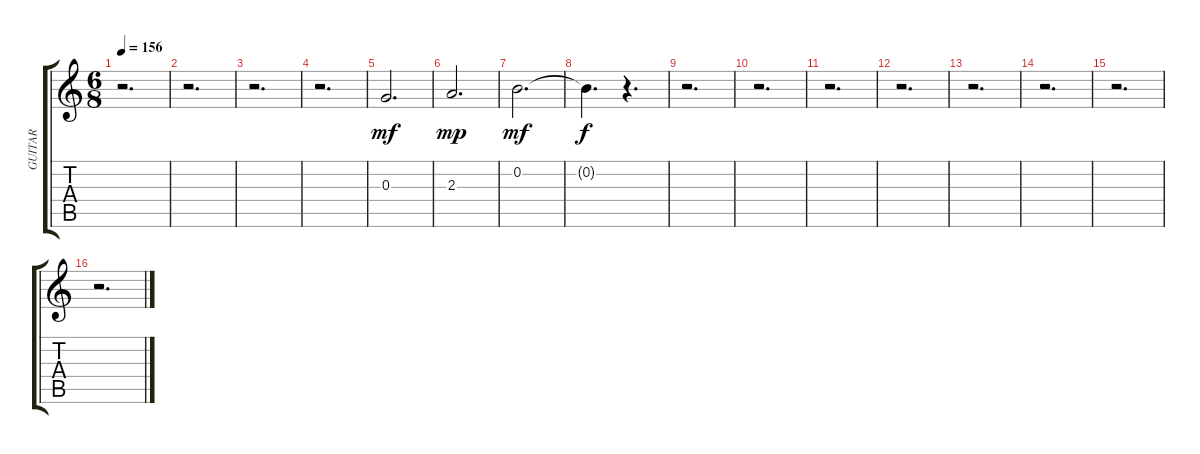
\track ("GUITAR" "GUITAR") {instrument acousticguitarsteel}
\staff {score tabs}
\tuning (E4 B3 G3 D3 A2 E2) {hide}
\ts (6 8)
\tempo 156
\clef g2
\ks c
r.2{d dy mf} |
r.2{d} |
r.2{d} |
r.2{d} |
0.3.2{d} |
2.3.2{d dy mp} |
0.2.2{d dy mf} |
0.2{t}.4{d dy f} r.4{d} |
r.2{d} |
r.2{d} |
r.2{d} |
r.2{d} |
r.2{d} |
r.2{d} |
r.2{d} |
r.2{d}
